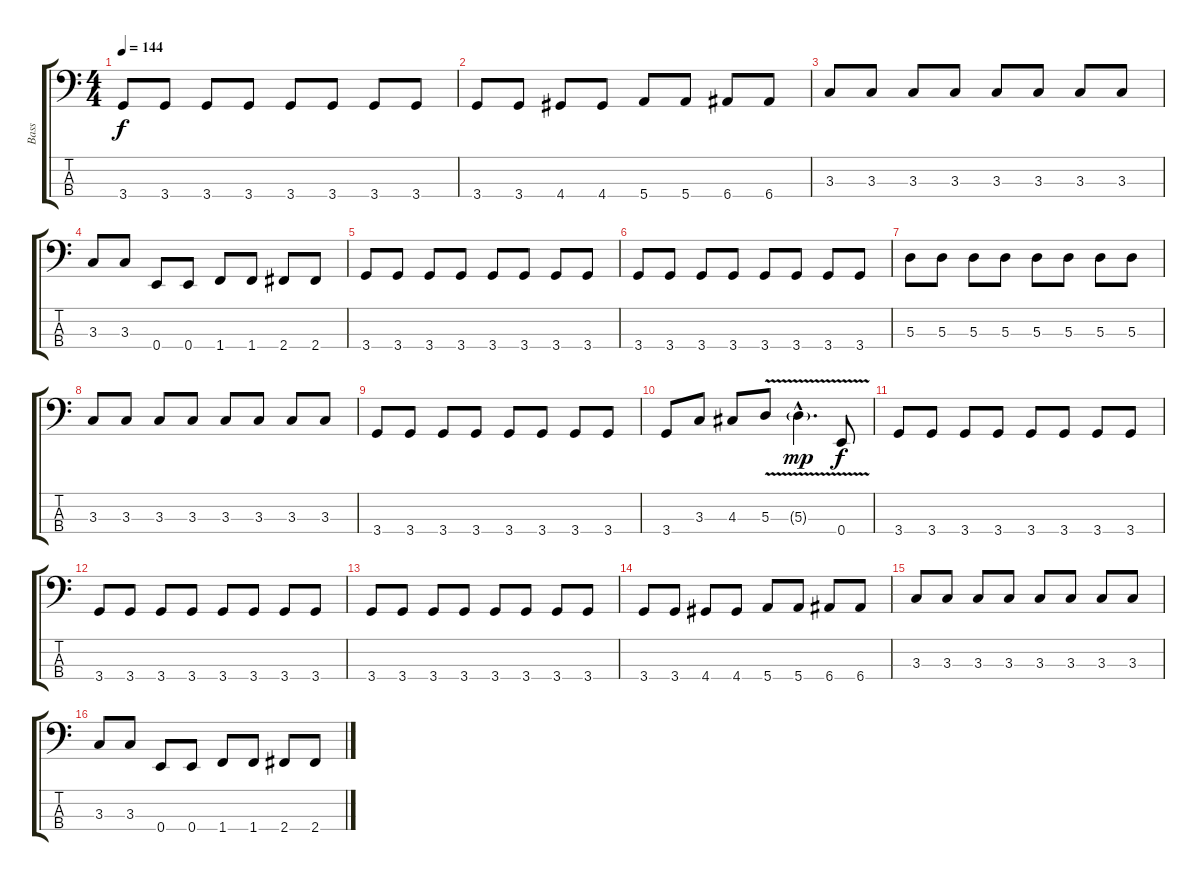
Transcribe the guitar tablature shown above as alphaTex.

\track ("Bass" "Bass") {instrument electricbasspick}
\staff {score tabs}
\tuning (G2 D2 A1 E1) {hide}
\ts (4 4)
\tempo 144
\clef f4
\ks c
3.4.8{dy f} 3.4.8 3.4.8 3.4.8 3.4.8 3.4.8 3.4.8 3.4.8 |
3.4.8 3.4.8 4.4.8 4.4.8 5.4.8 5.4.8 6.4.8 6.4.8 |
3.3.8 3.3.8 3.3.8 3.3.8 3.3.8 3.3.8 3.3.8 3.3.8 |
3.3.8 3.3.8 0.4.8 0.4.8 1.4.8 1.4.8 2.4.8 2.4.8 |
3.4.8 3.4.8 3.4.8 3.4.8 3.4.8 3.4.8 3.4.8 3.4.8 |
3.4.8 3.4.8 3.4.8 3.4.8 3.4.8 3.4.8 3.4.8 3.4.8 |
5.3.8 5.3.8 5.3.8 5.3.8 5.3.8 5.3.8 5.3.8 5.3.8 |
3.3.8 3.3.8 3.3.8 3.3.8 3.3.8 3.3.8 3.3.8 3.3.8 |
3.4.8 3.4.8 3.4.8 3.4.8 3.4.8 3.4.8 3.4.8 3.4.8 |
3.4.8 3.3.8 4.3.8 5.3{v}.8 5.3{v g hac}.4{d dy mp} 0.4{v}.8{dy f} |
3.4.8 3.4.8 3.4.8 3.4.8 3.4.8 3.4.8 3.4.8 3.4.8 |
3.4.8 3.4.8 3.4.8 3.4.8 3.4.8 3.4.8 3.4.8 3.4.8 |
3.4.8 3.4.8 3.4.8 3.4.8 3.4.8 3.4.8 3.4.8 3.4.8 |
3.4.8 3.4.8 4.4.8 4.4.8 5.4.8 5.4.8 6.4.8 6.4.8 |
3.3.8 3.3.8 3.3.8 3.3.8 3.3.8 3.3.8 3.3.8 3.3.8 |
3.3.8 3.3.8 0.4.8 0.4.8 1.4.8 1.4.8 2.4.8 2.4.8
